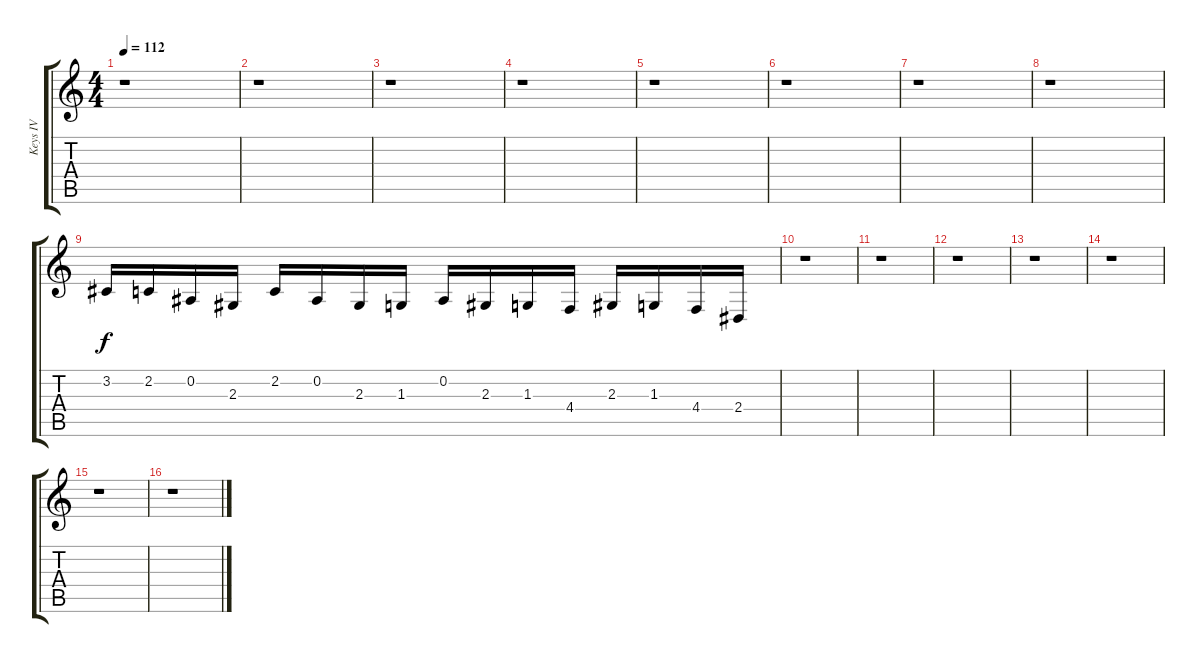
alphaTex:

\track ("Keys IV" "Keys IV") {instrument lead5charang}
\staff {score tabs}
\tuning (Eb4 Bb3 Gb3 Db3 Ab2 Eb2) {hide}
\ts (4 4)
\tempo 112
\clef g2
\ks c
r.1{dy f} |
r.1 |
r.1 |
r.1 |
r.1 |
r.1 |
r.1 |
r.1 |
3.2.16{instrument synthbass2} 2.2.16 0.2.16 2.3.16 2.2.16 0.2.16 2.3.16 1.3.16 0.2.16 2.3.16 1.3.16 4.4.16 2.3.16 1.3.16 4.4.16 2.4.16 |
r.1 |
r.1 |
r.1 |
r.1 |
r.1 |
r.1 |
r.1
